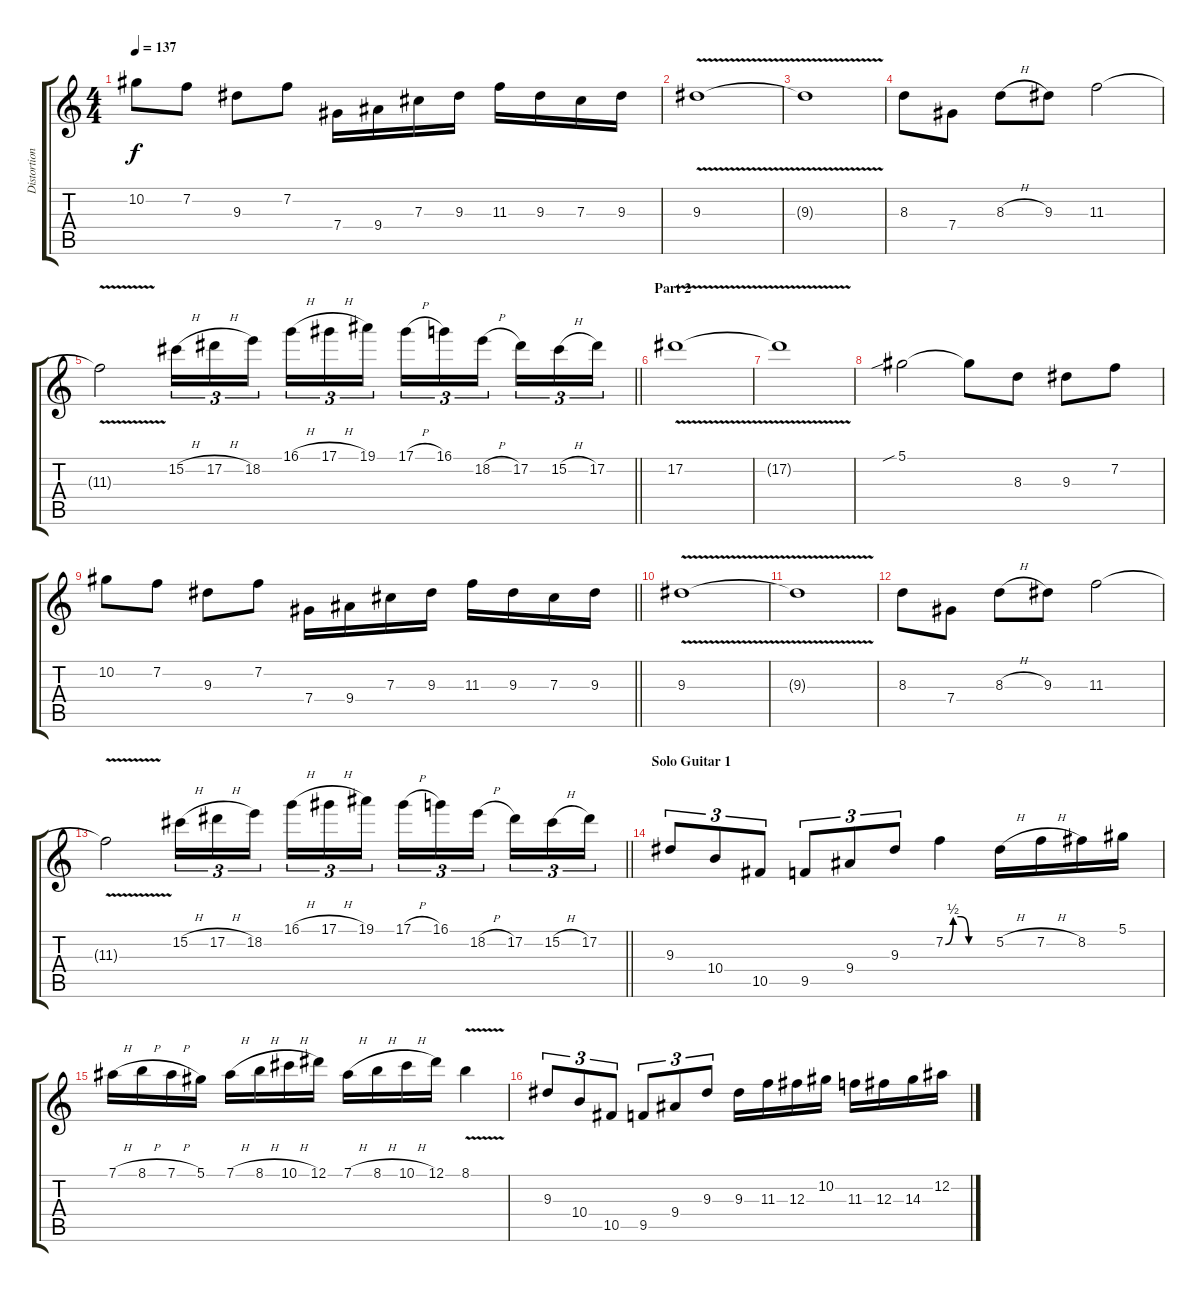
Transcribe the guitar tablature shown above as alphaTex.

\track ("Distortion Guitar 1" "Distortion") {instrument distortionguitar}
\staff {score tabs}
\tuning (Eb4 Bb3 Gb3 Db3 Ab2 Eb2) {hide}
\ts (4 4)
\tempo 137
\clef g2
\ks c
10.2.8{dy f} 7.2.8 9.3.8 7.2.8 7.4.16 9.4.16 7.3.16 9.3.16 11.3.16 9.3.16 7.3.16 9.3.16 |
9.3{v}.1{volume 10} |
9.3{t}.1 |
8.3.8{volume 16} 7.4.8 8.3{h}.8 9.3.8 11.3.2 |
\barLineRight lightlight
11.3{v t}.2 15.2{h}.16{tu (3 2)} 17.2{h}.16{tu (3 2)} 18.2.16{tu (3 2) beam splitsecondary} 16.1{h}.16{tu (3 2)} 17.1{h}.16{tu (3 2)} 19.1.16{tu (3 2)} 17.1{h}.16{tu (3 2)} 16.1.16{tu (3 2)} 18.2{h}.16{tu (3 2) beam splitsecondary} 17.2.16{tu (3 2)} 15.2{h}.16{tu (3 2)} 17.2.16{tu (3 2)} |
\section ("" "Part 2")
17.2{v}.1{volume 13} |
17.2{t}.1 |
5.1{sib}.2{volume 16} 5.1{t}.8 8.3.8 9.3.8 7.2.8 |
\barLineRight lightlight
10.2.8 7.2.8 9.3.8 7.2.8 7.4.16 9.4.16 7.3.16 9.3.16 11.3.16 9.3.16 7.3.16 9.3.16 |
9.3{v}.1 |
9.3{t}.1 |
8.3.8 7.4.8 8.3{h}.8 9.3.8 11.3.2 |
\barLineRight lightlight
11.3{v t}.2 15.2{h}.16{tu (3 2)} 17.2{h}.16{tu (3 2)} 18.2.16{tu (3 2) beam splitsecondary} 16.1{h}.16{tu (3 2)} 17.1{h}.16{tu (3 2)} 19.1.16{tu (3 2)} 17.1{h}.16{tu (3 2)} 16.1.16{tu (3 2)} 18.2{h}.16{tu (3 2) beam splitsecondary} 17.2.16{tu (3 2)} 15.2{h}.16{tu (3 2)} 17.2.16{tu (3 2)} |
\section ("" "Solo Guitar 1")
9.3.8{tu (3 2)} 10.4.8{tu (3 2)} 10.5.8{tu (3 2)} 9.5.8{tu (3 2)} 9.4.8{tu (3 2)} 9.3.8{tu (3 2)} 7.2{be (custom 0 0 10 2 20 2 30 0 60 0)}.4 5.2{h}.16 7.2{h}.16 8.2.16 5.1.16 |
7.1{h}.16 8.1{h}.16 7.1{h}.16 5.1.16 7.1{h}.16 8.1{h}.16 10.1{h}.16 12.1.16 7.1{h}.16 8.1{h}.16 10.1{h}.16 12.1.16 8.1{v}.4 |
9.3.8{tu (3 2)} 10.4.8{tu (3 2)} 10.5.8{tu (3 2)} 9.5.8{tu (3 2)} 9.4.8{tu (3 2)} 9.3.8{tu (3 2)} 9.3.16 11.3.16 12.3.16 10.2.16 11.3.16 12.3.16 14.3.16 12.2.16
